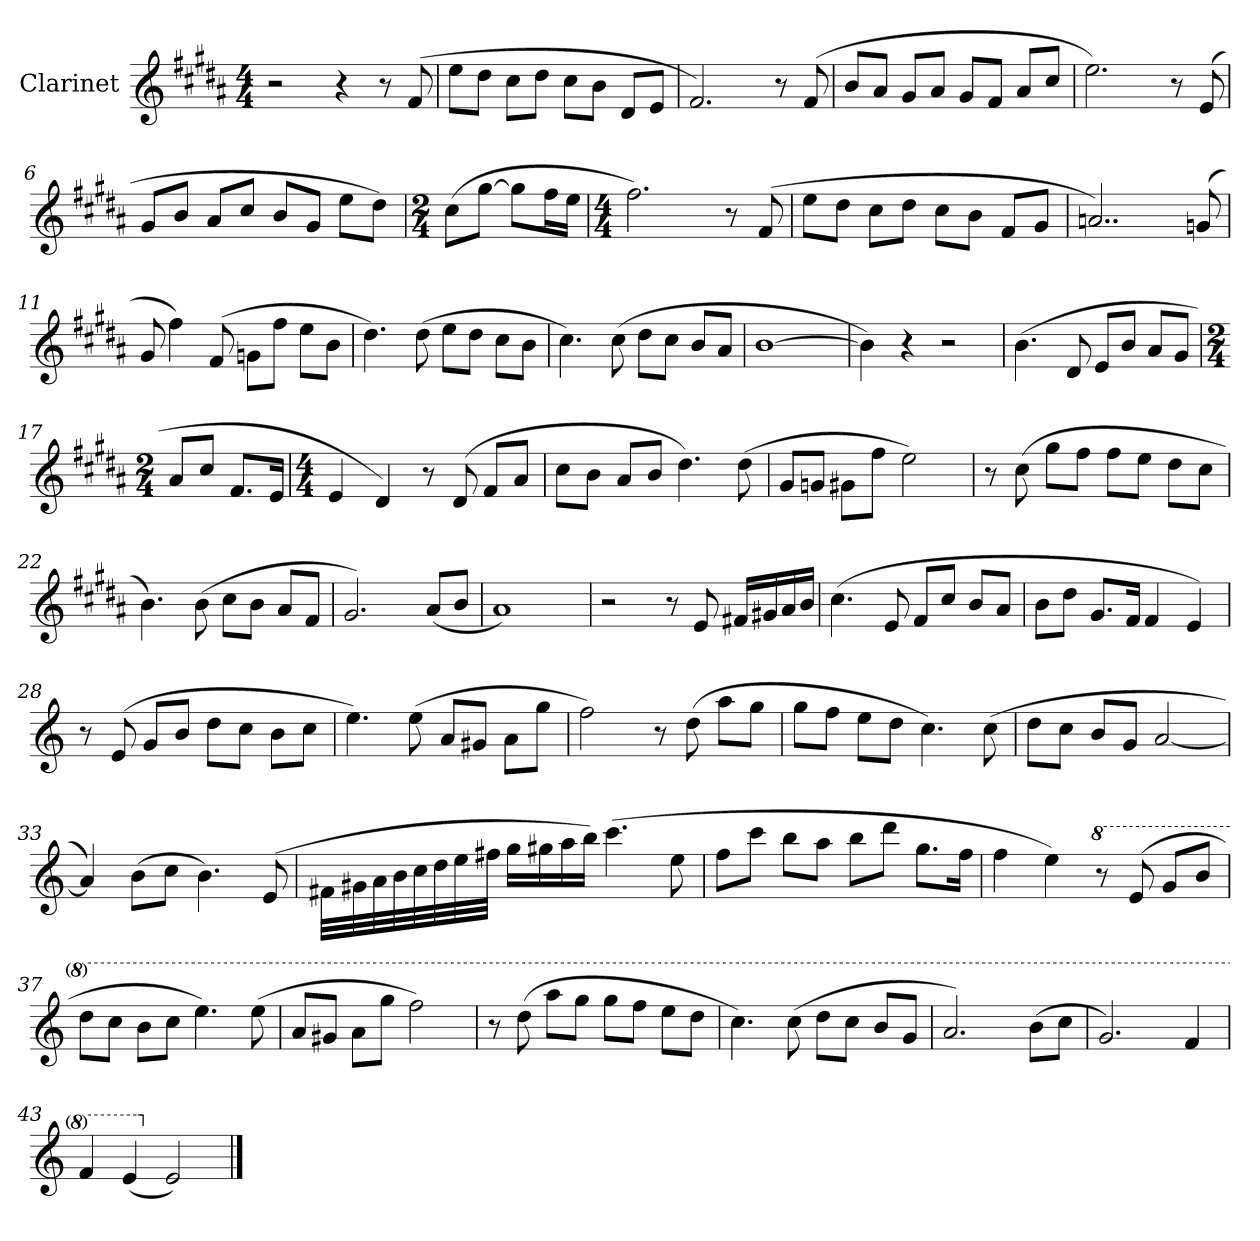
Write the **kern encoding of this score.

**kern
*part1
*staff1
*I"Clarinet
*I'Cl.
*clefG2
*ITrd1c2
*k[f#c#g#]
*M4/4
*MM60
=1
2r
4r
8r
(>8e/
=2
8dd\L
8cc#\J
8b\L
8cc#\J
8b\L
8a\J
8c#/L
8d/J
=3
2.e/)
8r
(>8e/
=4
8a/L
8g#/J
8f#/L
8g#/J
8f#/L
8e/J
8g#/L
8b/J
=5
2.dd\)
8r
(<8d/
=6
8f#/L
8a/J
8g#/L
8b/J
8a/L
8f#/J
8dd\L
8cc#\J)
!!LO:LB:g=z
=7
*M2/4
(>8b\L
[8ff#\J
8ff#\L]
16ee\L
16dd\JJ
=8
*M4/4
2.ee\)
8r
(>8e/
=9
8dd\L
8cc#\J
8b\L
8cc#\J
8b\L
8a\J
8e/L
8f#/J
=10
2..gn/)
(<8fn/
=11
8f#/
4ee\)
(>8e/
8fn\L
8ee\J
8dd\L
8a\J
=12
4.cc#\)
(>8cc#\
8dd\L
8cc#\J
8b\L
8a\J
!!LO:LB:g=z
=13
4.b\)
(>8b\
8cc#\L
8b\J
8a/L
8g#/J
=14
[1a
=15
4a\])
4r
2r
=16
(>4.a\
8c#/
8d/L
8a/J
8g#/L
8f#/J
=17
*M2/4
8g#/L
8b/J
8.e/L
16d/Jk
=18
*M4/4
4d/
4c#/)
8r
(<8c#/
8e/L
8g#/J
=19
8b\L
8a\J
8g#/L
8a/J
4.cc#\)
(>8cc#\
!!LO:LB:g=z
=20
8f#/L
8fn/J
8f#X\L
8ee\J
2dd\)
=21
8r
(>8b\
8ff#\L
8ee\J
8ee\L
8dd\J
8cc#\L
8b\J
=22
4.a\)
(>8a\
8b\L
8a\J
8g#/L
8e/J
=23
2.f#/)
(<8g#/L
8a/J
=24
1g#)
=25
*k[b-e-]
*MM65
2r
8r
8d/
16en/LL
16f#X/
16g/
16a/JJ
!!LO:LB:g=z
=26
(>4.b-\
8d/
8e-/L
8b-/J
8a/L
8g/J
=27
8a\L
8cc\J
8.f/L
16e-/Jk
4e-/
4d/)
=28
8r
(>8d/
8f/L
8a/J
8cc\L
8b-\J
8a\L
8b-\J
=29
4.dd\)
(>8dd\
8g/L
8f#X/J
8g\L
8ff\J
=30
2ee-\)
8r
(>8cc\
8gg\L
8ff\J
=31
8ff\L
8ee-\J
8dd\L
8cc\J
4.b-\)
(>8b-\
=32
8cc\L
8b-\J
8a/L
8f/J
[2g/
!!LO:LB:g=z
=33
4g/])
(>8a\L
8b-\J
4.a\)
(<8d/
=34
32en\LLL
32f#X\
32g\
32a\
32b-\
32cc\
32dd\
32een\JJJ
16ff\LL
16ff#X\
16gg\
16aa\JJ)
(>4.bb-\
8dd\
=35
8ee-\L
8bb-\J
8aa\L
8gg\J
8aa\L
8ccc\J
8.ff\L
16ee-\Jk
=36
4ee-\
4dd\)
*8va
8r
(<8dd/
8ff/L
8aa/J
=37
8ccc\L
8bb-\J
8aa\L
8bb-\J
4.ddd\)
(>8ddd\
!!LO:LB:g=z
=38
8gg/L
8ff#X/J
8gg\L
8fff\J
2eee-\)
=39
8r
(>8ccc\
8ggg\L
8fff\J
8fff\L
8eee-\J
8ddd\L
8ccc\J
=40
4.bb-\)
(>8bb-\
8ccc\L
8bb-\J
8aa/L
8ff/J
=41
2.gg/)
(>8aa\L
8bb-\J
=42
2.ff/)
4ee-/
=43
4ee-/
(<4dd/
*X8va
2d/)
==
*-
